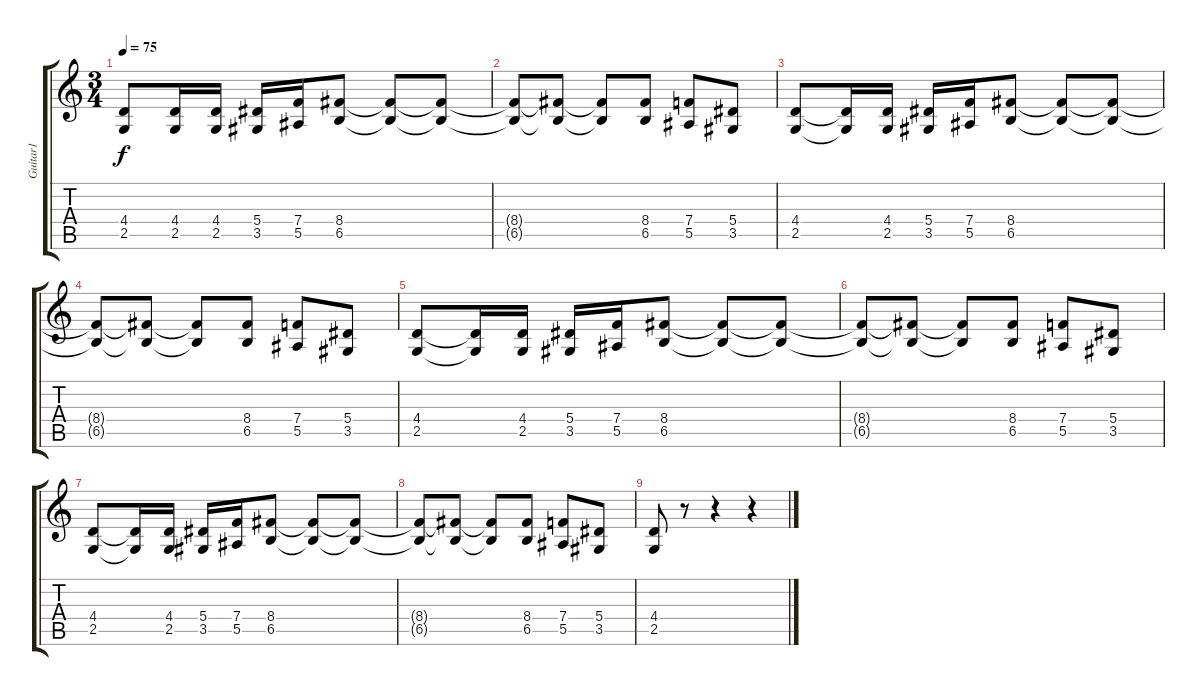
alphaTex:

\track ("Guitar1" "Guitar1") {instrument overdrivenguitar}
\staff {score tabs}
\tuning (C4 G3 Eb3 Bb2 F2 C2) {hide}
\ts (3 4)
\tempo 75
\clef g2
\ks c
(4.4 2.5).8{dy f} (4.4 2.5).16 (4.4 2.5).16 (5.4 3.5).16 (7.4 5.5).16 (8.4 6.5).8 (8.4{t} 6.5{t}).8 (8.4{t} 6.5{t}).8 |
(8.4{t} 6.5{t}).8 (8.4{t} 6.5{t}).8 (8.4{t} 6.5{t}).8 (8.4 6.5).8 (7.4 5.5).8 (5.4 3.5).8 |
(4.4 2.5).8 (4.4{t} 2.5{t}).16 (4.4 2.5).16 (5.4 3.5).16 (7.4 5.5).16 (8.4 6.5).8 (8.4{t} 6.5{t}).8 (8.4{t} 6.5{t}).8 |
(8.4{t} 6.5{t}).8 (8.4{t} 6.5{t}).8 (8.4{t} 6.5{t}).8 (8.4 6.5).8 (7.4 5.5).8 (5.4 3.5).8 |
(4.4 2.5).8 (4.4{t} 2.5{t}).16 (4.4 2.5).16 (5.4 3.5).16 (7.4 5.5).16 (8.4 6.5).8 (8.4{t} 6.5{t}).8 (8.4{t} 6.5{t}).8 |
(8.4{t} 6.5{t}).8 (8.4{t} 6.5{t}).8 (8.4{t} 6.5{t}).8 (8.4 6.5).8 (7.4 5.5).8 (5.4 3.5).8 |
(4.4 2.5).8 (4.4{t} 2.5{t}).16 (4.4 2.5).16 (5.4 3.5).16 (7.4 5.5).16 (8.4 6.5).8 (8.4{t} 6.5{t}).8 (8.4{t} 6.5{t}).8 |
(8.4{t} 6.5{t}).8 (8.4{t} 6.5{t}).8 (8.4{t} 6.5{t}).8 (8.4 6.5).8 (7.4 5.5).8 (5.4 3.5).8 |
(4.4 2.5).8 r.8 r.4 r.4
